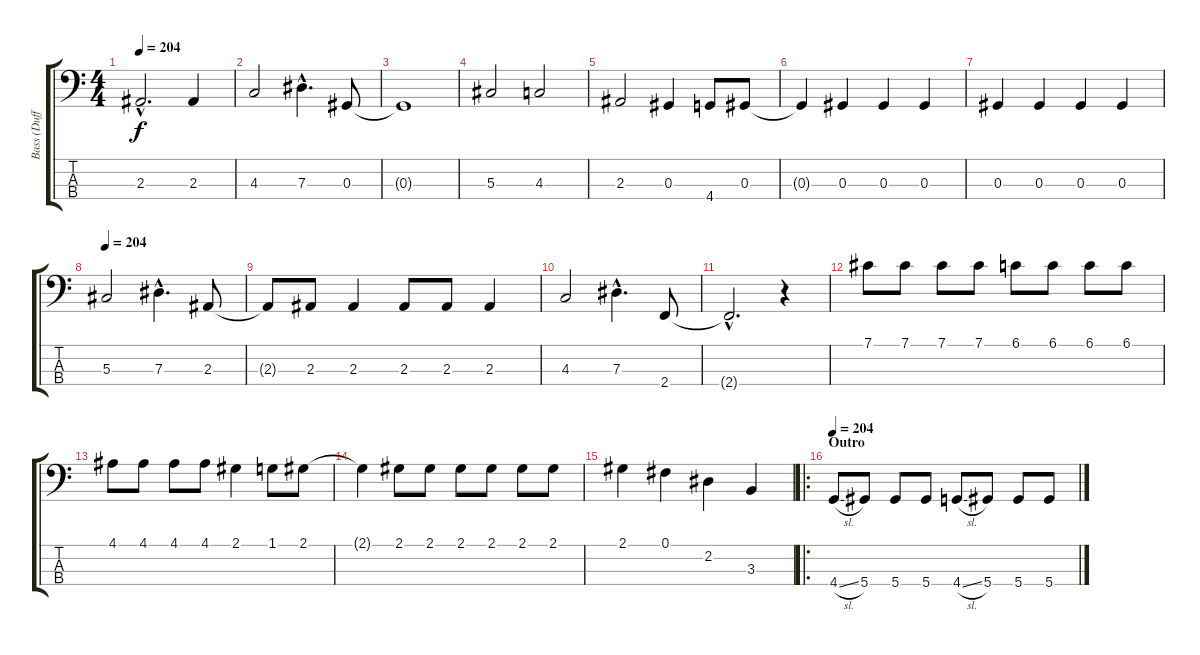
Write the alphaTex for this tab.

\track ("Bass (Duff)" "Bass (Duff") {instrument electricbasspick}
\staff {score tabs}
\tuning (Gb2 Db2 Ab1 Eb1) {hide}
\ts (4 4)
\tempo 204
\clef f4
\ks c
2.3{hac t}.2{d dy f} 2.3.4 |
4.3.2 7.3{hac}.4{d} 0.3.8 |
0.3{t}.1 |
5.3.2 4.3.2 |
2.3.2 0.3.4 4.4.8 0.3.8 |
0.3{t}.4 0.3.4 0.3.4 0.3.4 |
0.3.4 0.3.4 0.3.4 0.3.4 |
\tempo 204
5.3.2 7.3{hac}.4{d} 2.3.8 |
2.3{t}.8 2.3.8 2.3.4 2.3.8 2.3.8 2.3.4 |
4.3.2 7.3{hac}.4{d} 2.4.8 |
2.4{hac t}.2{d} r.4 |
7.1.8 7.1.8 7.1.8 7.1.8 6.1.8 6.1.8 6.1.8 6.1.8 |
4.1.8 4.1.8 4.1.8 4.1.8 2.1.4 1.1.8 2.1.8 |
2.1{t}.4 2.1.8 2.1.8 2.1.8 2.1.8 2.1.8 2.1.8 |
2.1.4 0.1.4 2.2.4 3.3.4 |
\ro
\section ("" "Outro")
\tempo 204
4.4{sl}.8 5.4.8 5.4.8 5.4.8 4.4{sl}.8 5.4.8 5.4.8 5.4.8
